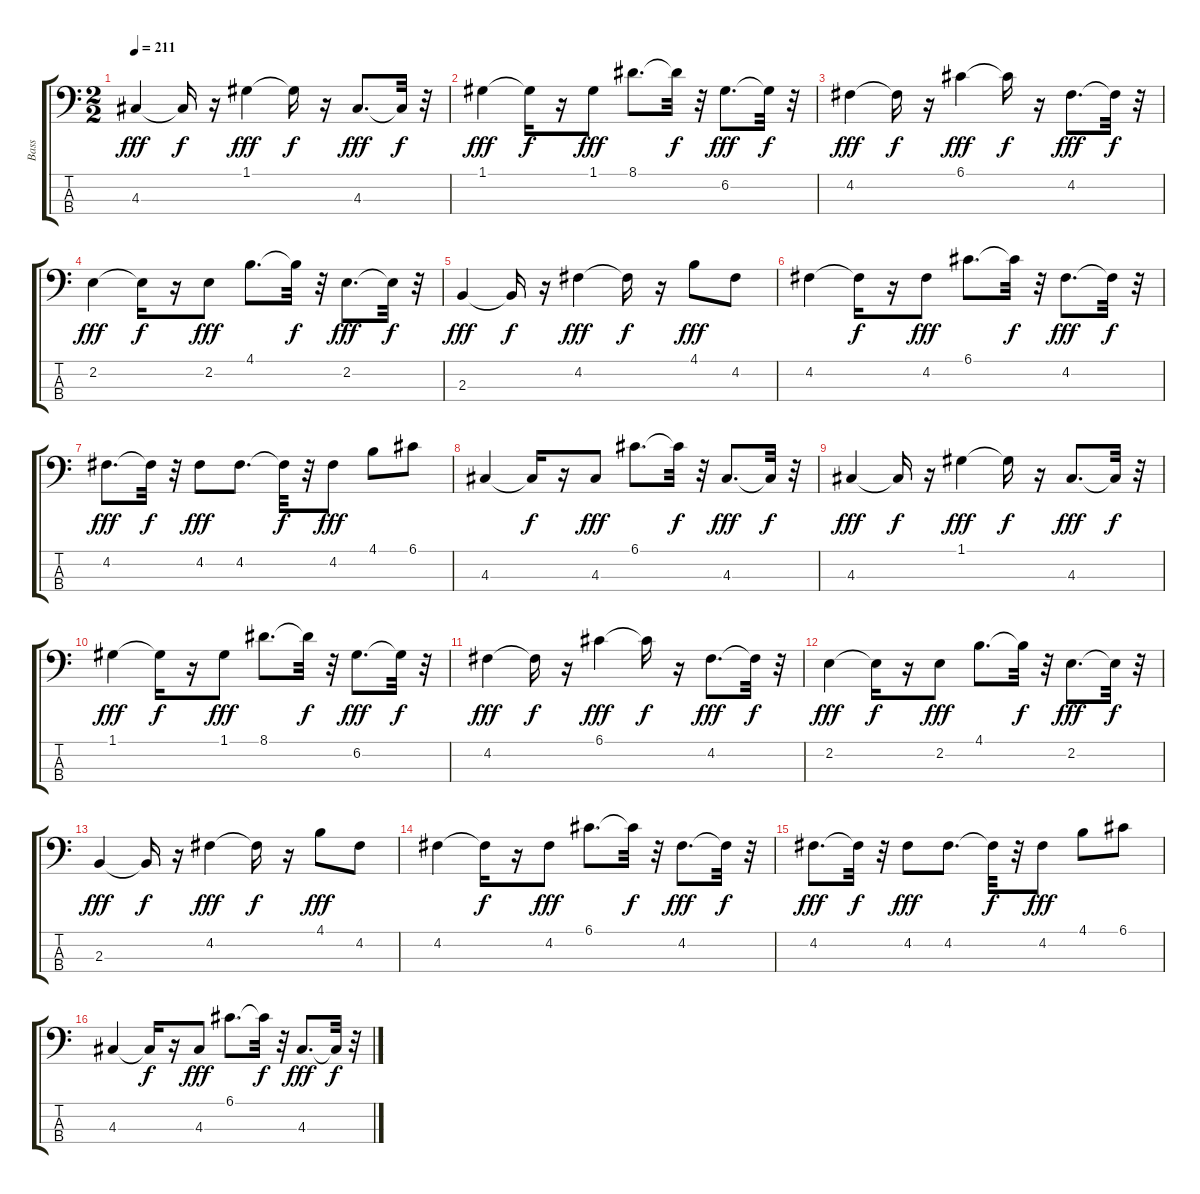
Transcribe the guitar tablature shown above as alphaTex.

\track ("Bass" "Bass") {instrument fretlessbass}
\staff {score tabs}
\tuning (G2 D2 A1 E1) {hide}
\ts (2 2)
\tempo 211
\clef f4
\ks c
4.3.4{dy fff} 4.3{t}.16{dy f} r.16 1.1.4{dy fff} 1.1{t}.16{dy f} r.16 4.3.8{d dy fff} 4.3{t}.32{dy f} r.32 |
1.1.4{dy fff} 1.1{t}.16{dy f} r.16 1.1.8{dy fff} 8.1.8{d} 8.1{t}.32{dy f} r.32 6.2.8{d dy fff} 6.2{t}.32{dy f} r.32 |
4.2.4{dy fff} 4.2{t}.16{dy f} r.16 6.1.4{dy fff} 6.1{t}.16{dy f} r.16 4.2.8{d dy fff} 4.2{t}.32{dy f} r.32 |
2.2.4{dy fff} 2.2{t}.16{dy f} r.16 2.2.8{dy fff} 4.1.8{d} 4.1{t}.32{dy f} r.32 2.2.8{d dy fff} 2.2{t}.32{dy f} r.32 |
2.3.4{dy fff} 2.3{t}.16{dy f} r.16 4.2.4{dy fff} 4.2{t}.16{dy f} r.16 4.1.8{dy fff} 4.2.8 |
4.2.4 4.2{t}.16{dy f} r.16 4.2.8{dy fff} 6.1.8{d} 6.1{t}.32{dy f} r.32 4.2.8{d dy fff} 4.2{t}.32{dy f} r.32 |
4.2.8{d dy fff} 4.2{t}.32{dy f} r.32 4.2.8{dy fff} 4.2.8{d} 4.2{t}.32{dy f} r.32 4.2.8{dy fff} 4.1.8 6.1.8 |
4.3.4 4.3{t}.16{dy f} r.16 4.3.8{dy fff} 6.1.8{d} 6.1{t}.32{dy f} r.32 4.3.8{d dy fff} 4.3{t}.32{dy f} r.32 |
4.3.4{dy fff} 4.3{t}.16{dy f} r.16 1.1.4{dy fff} 1.1{t}.16{dy f} r.16 4.3.8{d dy fff} 4.3{t}.32{dy f} r.32 |
1.1.4{dy fff} 1.1{t}.16{dy f} r.16 1.1.8{dy fff} 8.1.8{d} 8.1{t}.32{dy f} r.32 6.2.8{d dy fff} 6.2{t}.32{dy f} r.32 |
4.2.4{dy fff} 4.2{t}.16{dy f} r.16 6.1.4{dy fff} 6.1{t}.16{dy f} r.16 4.2.8{d dy fff} 4.2{t}.32{dy f} r.32 |
2.2.4{dy fff} 2.2{t}.16{dy f} r.16 2.2.8{dy fff} 4.1.8{d} 4.1{t}.32{dy f} r.32 2.2.8{d dy fff} 2.2{t}.32{dy f} r.32 |
2.3.4{dy fff} 2.3{t}.16{dy f} r.16 4.2.4{dy fff} 4.2{t}.16{dy f} r.16 4.1.8{dy fff} 4.2.8 |
4.2.4 4.2{t}.16{dy f} r.16 4.2.8{dy fff} 6.1.8{d} 6.1{t}.32{dy f} r.32 4.2.8{d dy fff} 4.2{t}.32{dy f} r.32 |
4.2.8{d dy fff} 4.2{t}.32{dy f} r.32 4.2.8{dy fff} 4.2.8{d} 4.2{t}.32{dy f} r.32 4.2.8{dy fff} 4.1.8 6.1.8 |
4.3.4 4.3{t}.16{dy f} r.16 4.3.8{dy fff} 6.1.8{d} 6.1{t}.32{dy f} r.32 4.3.8{d dy fff} 4.3{t}.32{dy f} r.32
